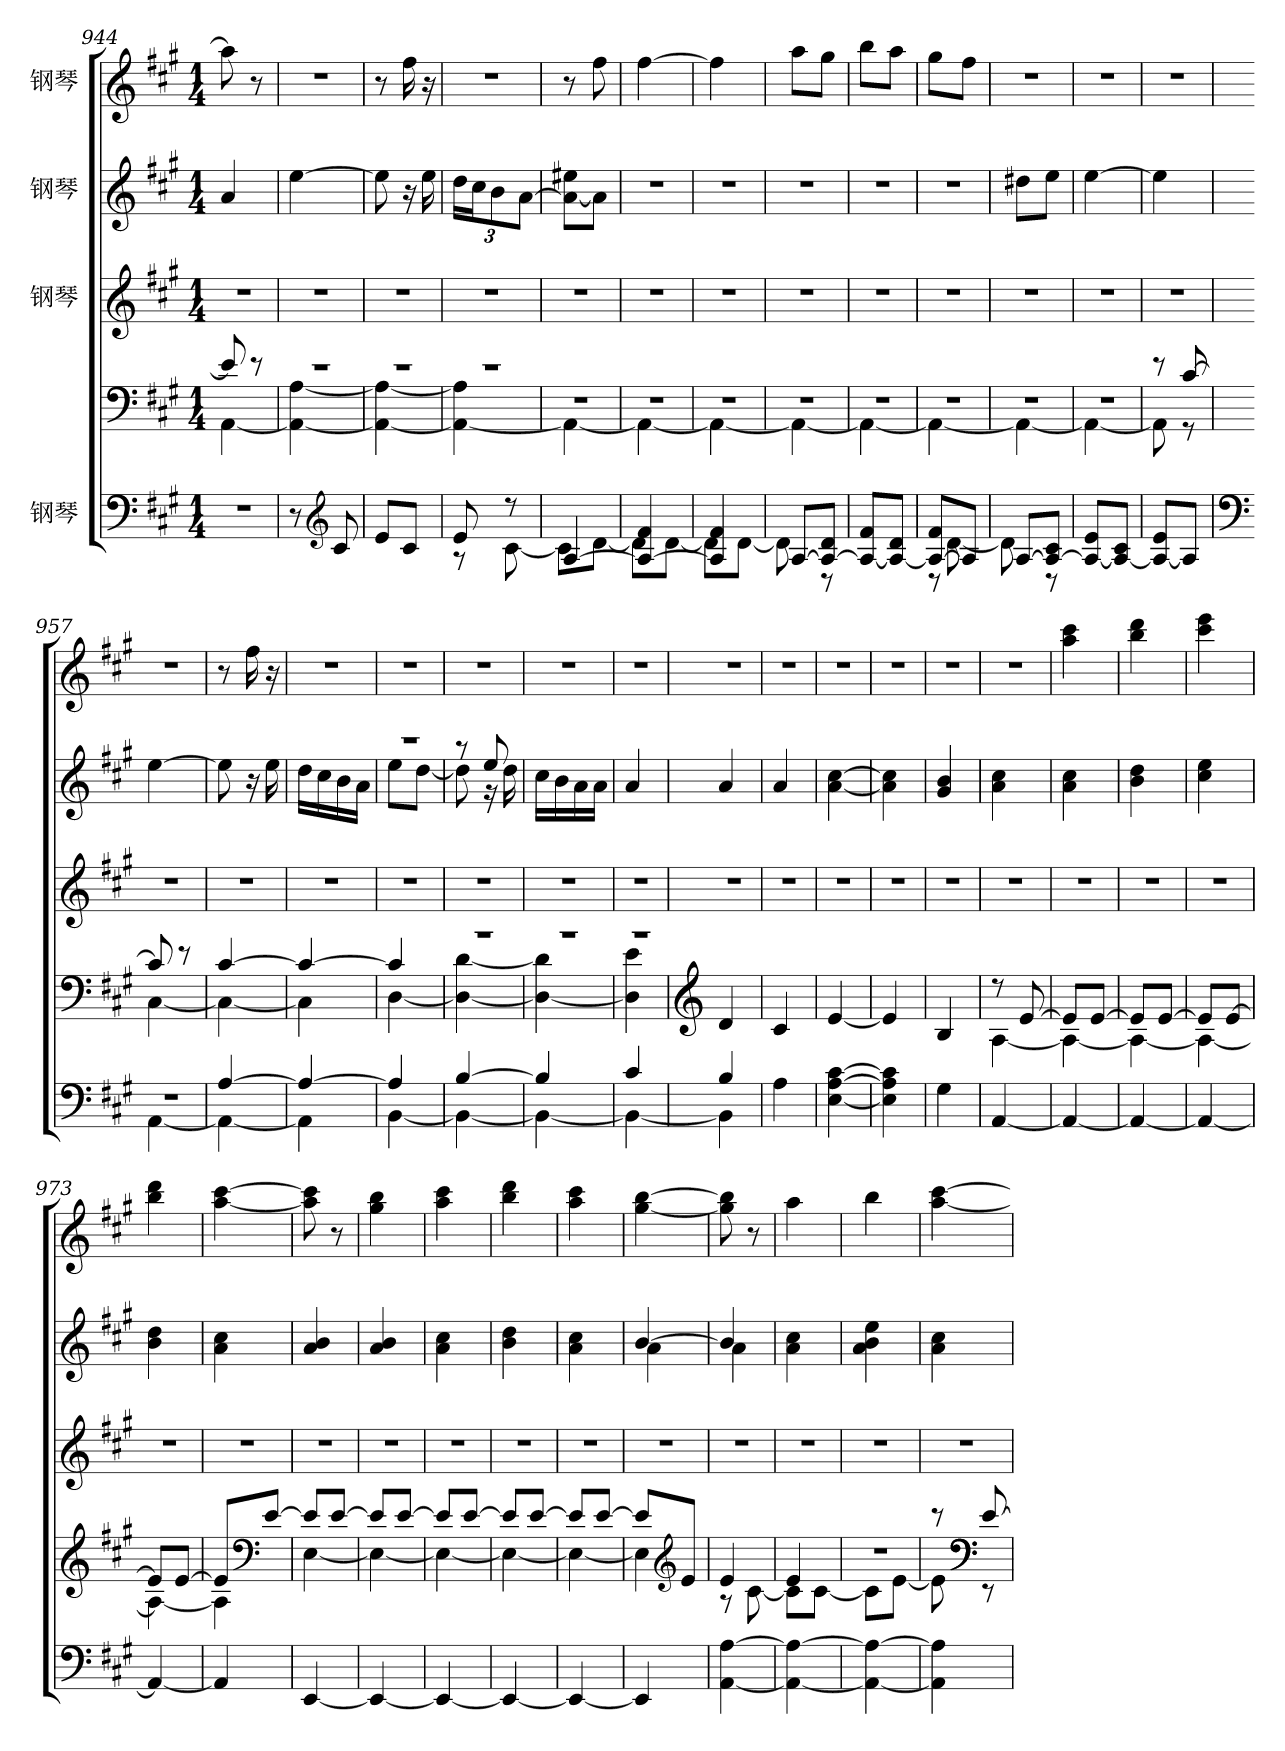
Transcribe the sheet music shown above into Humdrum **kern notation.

**kern	**kern	**kern	**kern	**kern
*part4	*part4	*part3	*part2	*part1
*staff5	*staff4	*staff3	*staff2	*staff1
*I"钢琴	*	*I"钢琴	*I"钢琴	*I"钢琴
*clefF4	*clefF4	*clefG2	*clefG2	*clefG2
*k[f#c#g#]	*k[f#c#g#]	*k[f#c#g#]	*k[f#c#g#]	*k[f#c#g#]
*M1/4	*M1/4	*M1/4	*M1/4	*M1/4
=944	=944	=944	=944	=944
*	*^	*	*	*
4r	8e/]	[4AA\	4r	4a/	8aa\]
.	8r	.	.	.	8r
=945	=945	=945	=945	=945	=945
8r	4r	4AA\_ [4A\	4r	[4ee\	4r
*clefG2	*	*	*	*	*
8c#/	.	.	.	.	.
=946	=946	=946	=946	=946	=946
8e/L	4r	4AA\_ 4A\_	4r	8ee\]	8r
8c#/J	.	.	.	16r	16ff#\
.	.	.	.	16ee\	16r
=947	=947	=947	=947	=947	=947
*^	*	*	*	*	*
*	*	*	*	*	*Xbrackettup	*
8e/	8r	4r	4AA\_ 4A\]	4r	24dd\LL	4r
.	.	.	.	.	24cc#\J	.
.	.	.	.	.	12b\	.
8r	[8c#\	.	.	.	.	.
.	.	.	.	.	[12a\J	.
=948	=948	=948	=948	=948	=948	=948
[4A/	8c#\L]	4r	4AA\_	4r	8a\_ 8ee#X\L	8r
.	[8d\J	.	.	.	8a\J]	8ff#\
=949	=949	=949	=949	=949	=949	=949
4A/_ 4f#/	8d\L]	4r	4AA\_	4r	4r	[4ff#\
.	[8d\J	.	.	.	.	.
!!LO:LB:g=z
=950	=950	=950	=950	=950	=950	=950
4A/] 4f#/	8d\L]	4r	4AA\_	4r	4r	4ff#\]
.	[8d\J	.	.	.	.	.
=951	=951	=951	=951	=951	=951	=951
[8A/L	8d\]	4r	4AA\_	4r	4r	8aa\L
8A/_ 8d/J	8r	.	.	.	.	8gg#\J
*v	*v	*	*	*	*	*
=952	=952	=952	=952	=952	=952
8A/_ 8f#/L	4r	4AA\_	4r	4r	8bb\L
8A/_ 8d/J	.	.	.	.	8aa\J
=953	=953	=953	=953	=953	=953
*^	*	*	*	*	*
8A/_ 8f#/L	8r	4r	4AA\_	4r	4r	8gg#\L
8A/J]	[8d\	.	.	.	.	8ff#\J
=954	=954	=954	=954	=954	=954	=954
[8A/L	8d\]	4r	4AA\_	4r	8dd#X\L	4r
8A/_ 8c#/J	8r	.	.	.	8ee\J	.
*v	*v	*	*	*	*	*
=955	=955	=955	=955	=955	=955
8A/_ 8e/L	4r	4AA\_	4r	[4ee\	4r
8A/_ 8c#/J	.	.	.	.	.
=956	=956	=956	=956	=956	=956
8A/_ 8e/L	8r	8AA\]	4r	4ee\]	4r
8A/J]	[8c#/	8r	.	.	.
=957	=957	=957	=957	=957	=957
*clefF4	*	*	*	*	*
*^	*	*	*	*	*
4r	[4AA\	8c#/]	[4C#\	4r	[4ee\	4r
.	.	8r	.	.	.	.
=958	=958	=958	=958	=958	=958	=958
[4A/	4AA\_	[4c#/	4C#\_	4r	8ee\]	8r
.	.	.	.	.	16r	16ff#\
.	.	.	.	.	16ee\	16r
!!LO:PB:g=z
=959	=959	=959	=959	=959	=959	=959
4A/_	4AA\]	4c#/_	4C#\]	4r	16dd\LL	4r
.	.	.	.	.	16cc#\	.
.	.	.	.	.	16b\	.
.	.	.	.	.	16a\JJ	.
=960	=960	=960	=960	=960	=960	=960
*	*	*	*	*	*^	*
4A/]	[4BB\	4c#/]	[4D\	4r	4r	8ee\L	4r
.	.	.	.	.	.	[8dd\J	.
=961	=961	=961	=961	=961	=961	=961	=961
[4B/	4BB\_	4r	4D\_ [4d\	4r	8r	8dd\]	4r
.	.	.	.	.	8ee/	16r	.
.	.	.	.	.	.	16dd\	.
*	*	*	*	*	*v	*v	*
=962	=962	=962	=962	=962	=962	=962
4B/]	4BB\_	4r	4D\_ 4d\]	4r	16cc#\LL	4r
.	.	.	.	.	16b\	.
.	.	.	.	.	16a\	.
.	.	.	.	.	16a\JJ	.
=963	=963	=963	=963	=963	=963	=963
4c#/	4BB\_	4r	4D\] 4e\	4r	4a/	4r
*	*	*v	*v	*	*	*
=964	=964	=964	=964	=964	=964
*	*	*clefG2	*	*	*
4B/	4BB\]	4d/	4r	4a/	4r
*v	*v	*	*	*	*
=965	=965	=965	=965	=965
4A\	4c#/	4r	4a/	4r
=966	=966	=966	=966	=966
[4E\ [4A\ [4c#\	[4e/	4r	[4a\ [4cc#\	4r
=967	=967	=967	=967	=967
4E\] 4A\] 4c#\]	4e/]	4r	4a\] 4cc#\]	4r
=968	=968	=968	=968	=968
4G#\	4B/	4r	4g#/ 4b/	4r
=969	=969	=969	=969	=969
*	*^	*	*	*
[4AA/	8r	[4A\	4r	4a\ 4cc#\	4r
.	[8e/	.	.	.	.
!!LO:LB:g=z
=970	=970	=970	=970	=970	=970
4AA/_	8e/L]	4A\_	4r	4a\ 4cc#\	4aa\ 4ccc#\
.	[8e/J	.	.	.	.
=971	=971	=971	=971	=971	=971
4AA/_	8e/L]	4A\_	4r	4b\ 4dd\	4bb\ 4ddd\
.	[8e/J	.	.	.	.
=972	=972	=972	=972	=972	=972
4AA/_	8e/L]	4A\_	4r	4cc#\ 4ee\	4ccc#\ 4eee\
.	[8e/J	.	.	.	.
=973	=973	=973	=973	=973	=973
4AA/_	8e/L]	4A\_	4r	4b\ 4dd\	4bb\ 4ddd\
.	[8e/J	.	.	.	.
=974	=974	=974	=974	=974	=974
4AA/]	8e/L]	4A\]	4r	4a\ 4cc#\	[4aa\ [4ccc#\
*	*clefF4	*	*	*	*
.	[8e/J	.	.	.	.
=975	=975	=975	=975	=975	=975
[4EE/	8e/L]	[4E\	4r	4a/ 4b/	8aa\] 8ccc#\]
.	[8e/J	.	.	.	8r
=976	=976	=976	=976	=976	=976
4EE/_	8e/L]	4E\_	4r	4a/ 4b/	4gg#\ 4bb\
.	[8e/J	.	.	.	.
=977	=977	=977	=977	=977	=977
4EE/_	8e/L]	4E\_	4r	4a\ 4cc#\	4aa\ 4ccc#\
.	[8e/J	.	.	.	.
=978	=978	=978	=978	=978	=978
4EE/_	8e/L]	4E\_	4r	4b\ 4dd\	4bb\ 4ddd\
.	[8e/J	.	.	.	.
=979	=979	=979	=979	=979	=979
4EE/_	8e/L]	4E\_	4r	4a\ 4cc#\	4aa\ 4ccc#\
.	[8e/J	.	.	.	.
!!LO:PB:g=z
=980	=980	=980	=980	=980	=980
*	*	*	*	*^	*
4EE/]	8e/L]	4E\]	4r	[4b/	4a\	[4gg#\ [4bb\
*	*clefG2	*	*	*	*	*
.	8e/J	.	.	.	.	.
=981	=981	=981	=981	=981	=981	=981
[4AA\ [4A\	4e/	8r	4r	4b/]	4a\	8gg#\] 8bb\]
.	.	[8c#\	.	.	.	8r
*	*	*	*	*v	*v	*
=982	=982	=982	=982	=982	=982
4AA\_ 4A\_	4e/	8c#\L]	4r	4a\ 4cc#\	4aa\
.	.	[8c#\J	.	.	.
=983	=983	=983	=983	=983	=983
4AA\_ 4A\_	4r	8c#\L]	4r	4a\ 4b\ 4ee\	4bb\
.	.	[8e\J	.	.	.
=984	=984	=984	=984	=984	=984
4AA\] 4A\]	8r	8e\]	4r	4a\ 4cc#\	[4aa\ [4ccc#\
*	*clefF4	*	*	*	*
.	[8e/	8r	.	.	.
*	*v	*v	*	*	*
=	=	=	=	=
*-	*-	*-	*-	*-
